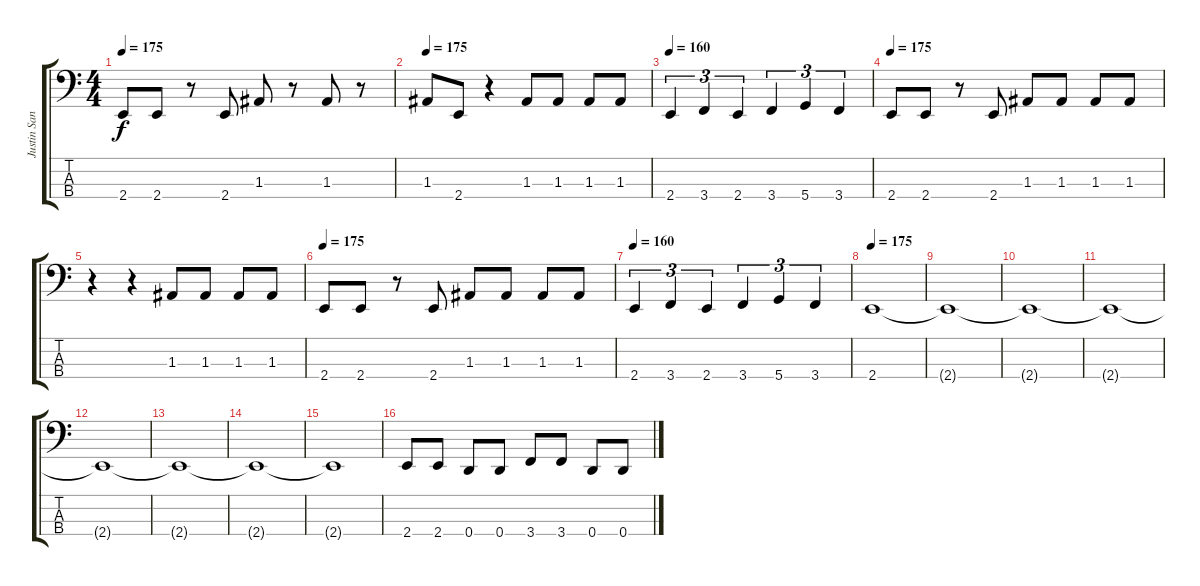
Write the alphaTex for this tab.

\track ("Justin Sane" "Justin San") {instrument electricbasspick}
\staff {score tabs}
\tuning (G2 D2 A1 D1) {hide}
\ts (4 4)
\tempo 175
\clef f4
\ks c
2.4.8{dy f} 2.4.8 r.8 2.4.8 1.3.8 r.8 1.3.8 r.8 |
\tempo 175
1.3.8 2.4.8 r.4 1.3.8 1.3.8 1.3.8 1.3.8 |
\tempo 160
2.4.4{tu (3 2)} 3.4.4{tu (3 2)} 2.4.4{tu (3 2)} 3.4.4{tu (3 2)} 5.4.4{tu (3 2)} 3.4.4{tu (3 2)} |
\tempo 175
2.4.8 2.4.8 r.8 2.4.8 1.3.8 1.3.8 1.3.8 1.3.8 |
r.4 r.4 1.3.8 1.3.8 1.3.8 1.3.8 |
\tempo 175
2.4.8 2.4.8 r.8 2.4.8 1.3.8 1.3.8 1.3.8 1.3.8 |
\tempo 160
2.4.4{tu (3 2)} 3.4.4{tu (3 2)} 2.4.4{tu (3 2)} 3.4.4{tu (3 2)} 5.4.4{tu (3 2)} 3.4.4{tu (3 2)} |
\tempo 175
2.4.1{volume 8} |
2.4{t}.1 |
2.4{t}.1 |
2.4{t}.1 |
2.4{t}.1{volume 0} |
2.4{t}.1 |
2.4{t}.1 |
2.4{t}.1 |
2.4.8{volume 14} 2.4.8 0.4.8 0.4.8 3.4.8 3.4.8 0.4.8 0.4.8
